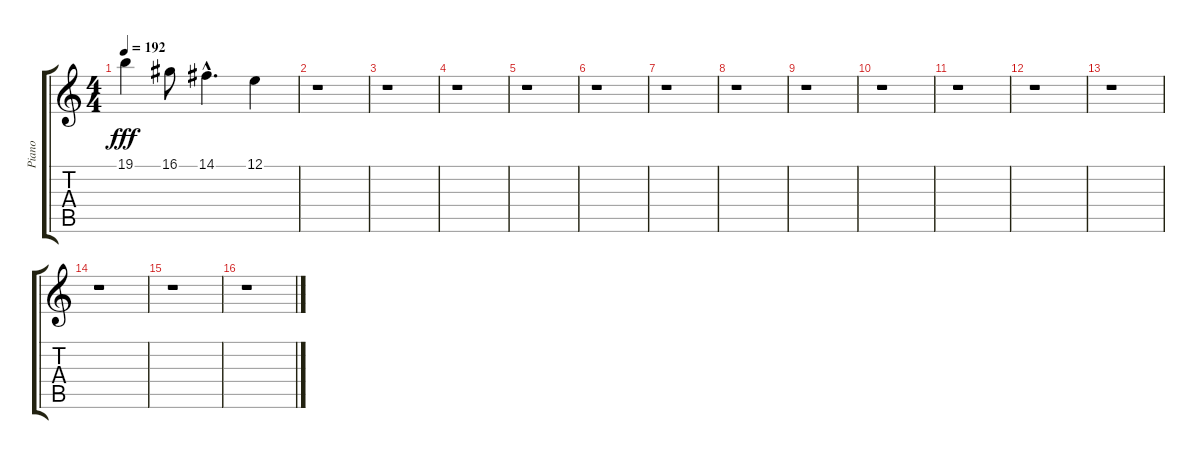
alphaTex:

\track ("Piano" "Piano") {instrument churchorgan}
\staff {score tabs}
\tuning (E4 B3 G3 D3 A2 E2) {hide}
\ts (4 4)
\tempo 192
\clef g2
\ks c
19.1.4{dy fff} 16.1.8 14.1{hac}.4{d} 12.1.4 |
r.1 |
r.1 |
r.1 |
r.1 |
r.1 |
r.1 |
r.1 |
r.1 |
r.1 |
r.1 |
r.1 |
r.1 |
r.1 |
r.1 |
r.1
